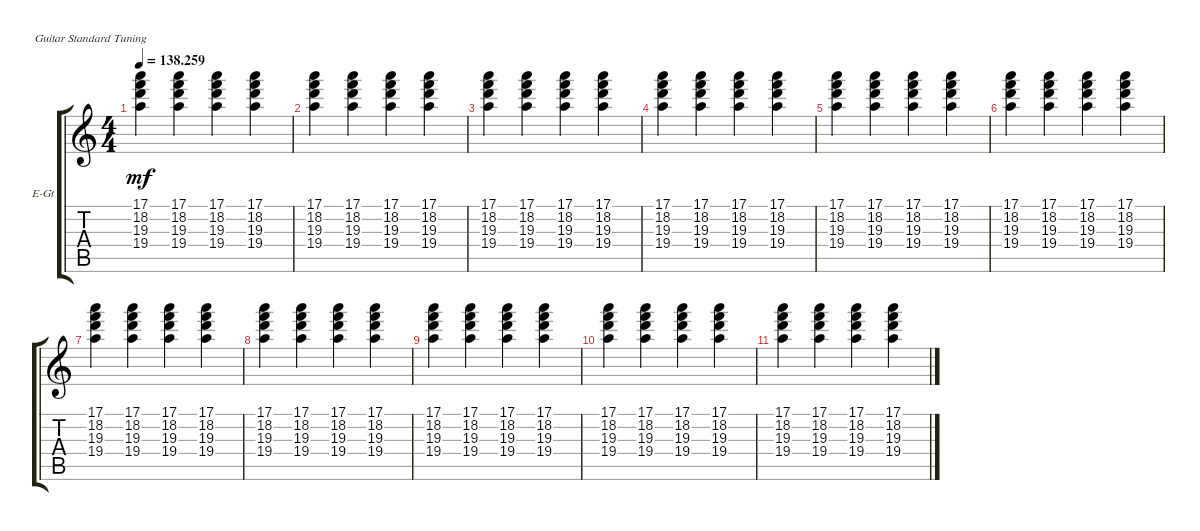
\bracketExtendMode groupsimilarinstruments
\firstSystemTrackNameOrientation horizontal
\otherSystemsTrackNameOrientation horizontal
\track ("Joey Santiago" "E-Gt") {instrument overdrivenguitar}
\staff {score tabs}
\tuning (E4 B3 G3 D3 A2 E2)
\ts (4 4)
\tempo
138.259
\accidentals auto
\clef g2
\ottava regular
\simile none
\scale
0.333333
\ks c
(19.3 17.1 18.2 19.4).4{dy mf} (19.3 17.1 18.2 19.4).4 (19.3 17.1 18.2 19.4).4 (19.3 17.1 18.2 19.4).4 |
\scale
0.333333 (19.3 17.1 18.2 19.4).4 (19.3 17.1 18.2 19.4).4 (19.3 17.1 18.2 19.4).4 (19.3 17.1 18.2 19.4).4 |
\scale
0.333333 (19.3 17.1 18.2 19.4).4 (19.3 17.1 18.2 19.4).4 (19.3 17.1 18.2 19.4).4 (19.3 17.1 18.2 19.4).4 |
\scale
0.333333 (19.3 17.1 18.2 19.4).4 (19.3 17.1 18.2 19.4).4 (19.3 17.1 18.2 19.4).4 (19.3 17.1 18.2 19.4).4 |
\scale
0.333333 (19.3 17.1 18.2 19.4).4 (19.3 17.1 18.2 19.4).4 (19.3 17.1 18.2 19.4).4 (19.3 17.1 18.2 19.4).4 |
\scale
0.333333 (19.3 17.1 18.2 19.4).4 (19.3 17.1 18.2 19.4).4 (19.3 17.1 18.2 19.4).4 (19.3 17.1 18.2 19.4).4 |
\scale
0.333333 (19.3 17.1 18.2 19.4).4 (19.3 17.1 18.2 19.4).4 (19.3 17.1 18.2 19.4).4 (19.3 17.1 18.2 19.4).4 |
\scale
0.333333 (19.3 17.1 18.2 19.4).4 (19.3 17.1 18.2 19.4).4 (19.3 17.1 18.2 19.4).4 (19.3 17.1 18.2 19.4).4 |
\scale
0.333333 (19.3 17.1 18.2 19.4).4 (19.3 17.1 18.2 19.4).4 (19.3 17.1 18.2 19.4).4 (19.3 17.1 18.2 19.4).4 |
\scale
0.333333 (19.3 17.1 18.2 19.4).4 (19.3 17.1 18.2 19.4).4 (19.3 17.1 18.2 19.4).4 (19.3 17.1 18.2 19.4).4 |
\scale
0.333333 (19.3 17.1 18.2 19.4).4 (19.3 17.1 18.2 19.4).4 (19.3 17.1 18.2 19.4).4 (19.3 17.1 18.2 19.4).4 |
\scale
0.333333 |
\scale
0.333333 |
\scale
0.333333 |
\scale
0.333333 |
\scale
0.333333
